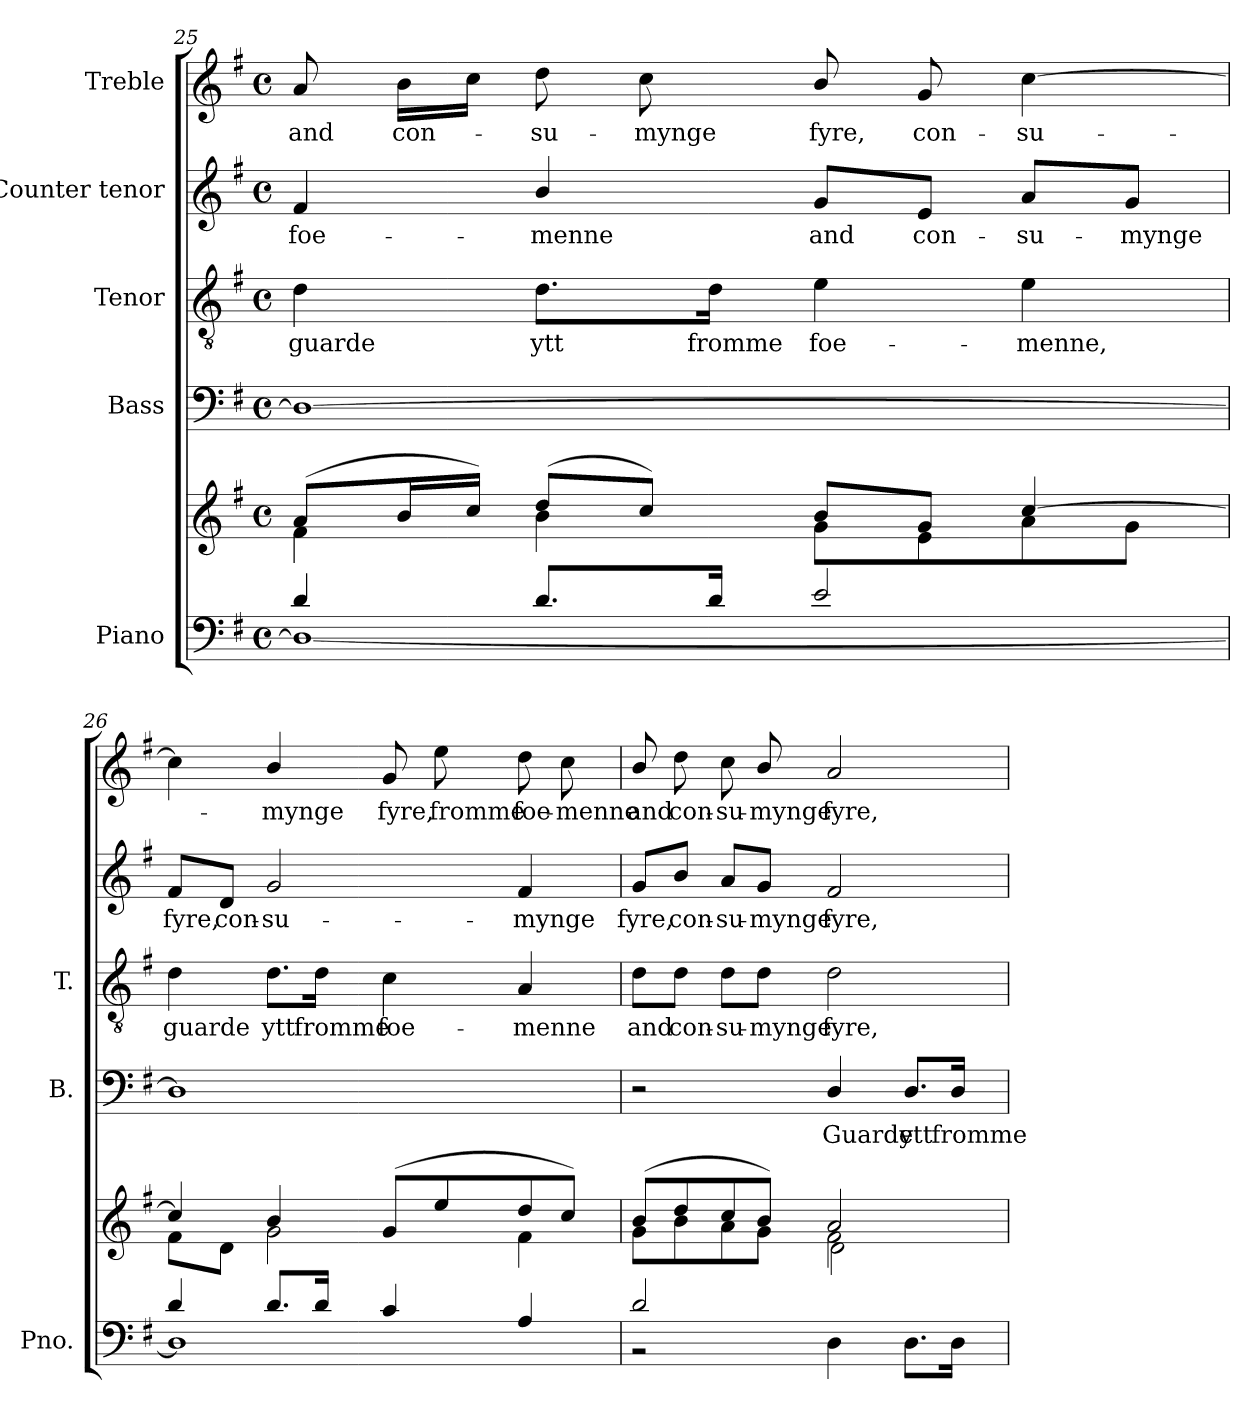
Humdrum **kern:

**kern	**kern	**kern	**text	**kern	**text	**kern	**text	**kern	**text
*part5	*part5	*part4	*part4	*part3	*part3	*part2	*part2	*part1	*part1
*staff6	*staff5	*staff4	*staff4	*staff3	*staff3	*staff2	*staff2	*staff1	*staff1
*I"Piano	*	*I"Bass	*	*I"Tenor	*	*I"Counter tenor	*	*I"Treble	*
*I'Pno.	*	*I'B.	*	*I'T.	*	*	*	*	*
!!LO:PB:g=z
*clefF4	*clefG2	*clefF4	*	*clefGv2	*	*clefG2	*	*clefG2	*
*	*	*	*	*ITrd7c12	*	*	*	*	*
*k[f#]	*k[f#]	*k[f#]	*	*k[f#]	*	*k[f#]	*	*k[f#]	*
*G:	*G:	*G:	*	*G:	*	*G:	*	*G:	*
*M4/4	*M4/4	*M4/4	*	*M4/4	*	*M4/4	*	*M4/4	*
*met(c)	*met(c)	*met(c)	*	*met(c)	*	*met(c)	*	*met(c)	*
=25	=25	=25	=25	=25	=25	=25	=25	=25	=25
*^	*^	*	*	*	*	*	*	*	*
!	!	!	!	!	!	!	!LO:LY:b:color=#000000	!	!	!	!
!	!	!	!	!	!	!	!	!	!LO:LY:b:color=#000000	!	!
!	!	!	!	!	!	!	!	!	!	!	!LO:LY:b:color=#000000
4di/	1Di_	(8ai/L	4f#i\	1Di_	.	4Di\	guarde	4f#i/	foe-	8ai/	and
!	!	!	!	!	!	!	!	!	!	!	!LO:LY:b:color=#000000
.	.	16bi/L	.	.	.	.	.	.	.	16bi\LL	con-
.	.	16cci/JJ)	.	.	.	.	.	.	.	16cci\JJ	.
!	!	!	!	!	!	!	!LO:LY:b:color=#000000	!	!	!	!
!	!	!	!	!	!	!	!	!	!LO:LY:b:color=#000000	!	!
!	!	!	!	!	!	!	!	!	!	!	!LO:LY:b:color=#000000
8.di/L	.	(8ddi/L	4bi\	.	.	8.Di\L	ytt	4bi/	-menne	8ddi\	-su-
!	!	!	!	!	!	!	!	!	!	!	!LO:LY:b:color=#000000
.	.	8cci/J)	.	.	.	.	.	.	.	8cci\	-mynge
!	!	!	!	!	!	!	!LO:LY:b:color=#000000	!	!	!	!
16di/Jk	.	.	.	.	.	16Di\Jk	fromme	.	.	.	.
!	!	!	!	!	!	!	!LO:LY:b:color=#000000	!	!	!	!
!	!	!	!	!	!	!	!	!	!LO:LY:b:color=#000000	!	!
!	!	!	!	!	!	!	!	!	!	!	!LO:LY:b:color=#000000
2ei/	.	8bi/L	8gi\L	.	.	4Ei\	foe-	8gi/L	and	8bi/	fyre,
!	!	!	!	!	!	!	!	!	!LO:LY:b:color=#000000	!	!
!	!	!	!	!	!	!	!	!	!	!	!LO:LY:b:color=#000000
.	.	8gi/J	8ei\	.	.	.	.	8ei/J	con-	8gi/	con-
!	!	!	!	!	!	!	!LO:LY:b:color=#000000	!	!	!	!
!	!	!	!	!	!	!	!	!	!LO:LY:b:color=#000000	!	!
!	!	!	!	!	!	!	!	!	!	!	!LO:LY:b:color=#000000
.	.	[4cci/	8ai\	.	.	4Ei\	-menne,	8ai/L	-su-	[4cci\	-su-
!	!	!	!	!	!	!	!	!	!LO:LY:b:color=#000000	!	!
.	.	.	8gi\J	.	.	.	.	8gi/J	-mynge	.	.
=26	=26	=26	=26	=26	=26	=26	=26	=26	=26	=26	=26
!	!	!	!	!	!	!	!LO:LY:b:color=#000000	!	!	!	!
!	!	!	!	!	!	!	!	!	!LO:LY:b:color=#000000	!	!
4di/	1Di]	4cci/]	8f#i\L	1Di]	.	4Di\	guarde	8f#i/L	fyre,	4cci\]	.
!	!	!	!	!	!	!	!	!	!LO:LY:b:color=#000000	!	!
.	.	.	8di\J	.	.	.	.	8di/J	con-	.	.
!	!	!	!	!	!	!	!LO:LY:b:color=#000000	!	!	!	!
!	!	!	!	!	!	!	!	!	!LO:LY:b:color=#000000	!	!
!	!	!	!	!	!	!	!	!	!	!	!LO:LY:b:color=#000000
8.di/L	.	4bi/	2gi\	.	.	8.Di\L	ytt	2gi/	-su-	4bi/	-mynge
!	!	!	!	!	!	!	!LO:LY:b:color=#000000	!	!	!	!
16di/Jk	.	.	.	.	.	16Di\Jk	fromme	.	.	.	.
!	!	!	!	!	!	!	!LO:LY:b:color=#000000	!	!	!	!
!	!	!	!	!	!	!	!	!	!	!	!LO:LY:b:color=#000000
4ci/	.	(8gi/L	.	.	.	4Ci\	foe-	.	.	8gi/	fyre,
!	!	!	!	!	!	!	!	!	!	!	!LO:LY:b:color=#000000
.	.	8eei/	.	.	.	.	.	.	.	8eei\	fromme
!	!	!	!	!	!	!	!LO:LY:b:color=#000000	!	!	!	!
!	!	!	!	!	!	!	!	!	!LO:LY:b:color=#000000	!	!
!	!	!	!	!	!	!	!	!	!	!	!LO:LY:b:color=#000000
4Ai/	.	8ddi/	4f#i\	.	.	4AAi/	-menne	4f#i/	-mynge	8ddi\	foe-
!	!	!	!	!	!	!	!	!	!	!	!LO:LY:b:color=#000000
.	.	8cci/J)	.	.	.	.	.	.	.	8cci\	-menne
!!LO:LB:g=z
=27	=27	=27	=27	=27	=27	=27	=27	=27	=27	=27	=27
*	*	*	*^	*	*	*	*	*	*	*	*
!	!	!	!	!	!	!	!	!LO:LY:b:color=#000000	!	!	!	!
!	!	!	!	!	!	!	!	!	!	!LO:LY:b:color=#000000	!	!
!	!	!	!	!	!	!	!	!	!	!	!	!LO:LY:b:color=#000000
2di/	2r	(8bi/L	8gi\L	2ryy	2r	.	8Di\L	and	8gi/L	fyre,	8bi/	and
!	!	!	!	!	!	!	!	!LO:LY:b:color=#000000	!	!	!	!
!	!	!	!	!	!	!	!	!	!	!LO:LY:b:color=#000000	!	!
!	!	!	!	!	!	!	!	!	!	!	!	!LO:LY:b:color=#000000
.	.	8ddi/	8bi\	.	.	.	8Di\J	con-	8bi/J	con-	8ddi\	con-
!	!	!	!	!	!	!	!	!LO:LY:b:color=#000000	!	!	!	!
!	!	!	!	!	!	!	!	!	!	!LO:LY:b:color=#000000	!	!
!	!	!	!	!	!	!	!	!	!	!	!	!LO:LY:b:color=#000000
.	.	8cci/	8ai\	.	.	.	8Di\L	-su-	8ai/L	-su-	8cci\	-su-
!	!	!	!	!	!	!	!	!LO:LY:b:color=#000000	!	!	!	!
!	!	!	!	!	!	!	!	!	!	!LO:LY:b:color=#000000	!	!
!	!	!	!	!	!	!	!	!	!	!	!	!LO:LY:b:color=#000000
.	.	8bi/J)	8gi\J	.	.	.	8Di\J	-mynge	8gi/J	-mynge	8bi/	-mynge
!	!	!	!	!	!	!LO:LY:b:color=#000000	!	!	!	!	!	!
!	!	!	!	!	!	!	!	!LO:LY:b:color=#000000	!	!	!	!
!	!	!	!	!	!	!	!	!	!	!LO:LY:b:color=#000000	!	!
!	!	!	!	!	!	!	!	!	!	!	!	!LO:LY:b:color=#000000
2ryy	4Di\	2ai/	2f#i\	2di\	4Di/	Guarde	2Di\	fyre,	2f#i/	fyre,	2ai/	fyre,
!	!	!	!	!	!	!LO:LY:b:color=#000000	!	!	!	!	!	!
.	8.Di\L	.	.	.	8.Di/L	ytt	.	.	.	.	.	.
!	!	!	!	!	!	!LO:LY:b:color=#000000	!	!	!	!	!	!
.	16Di\Jk	.	.	.	16Di/Jk	fromme	.	.	.	.	.	.
*v	*v	*	*	*	*	*	*	*	*	*	*	*
*	*v	*v	*v	*	*	*	*	*	*	*	*
=	=	=	=	=	=	=	=	=	=
*-	*-	*-	*-	*-	*-	*-	*-	*-	*-
